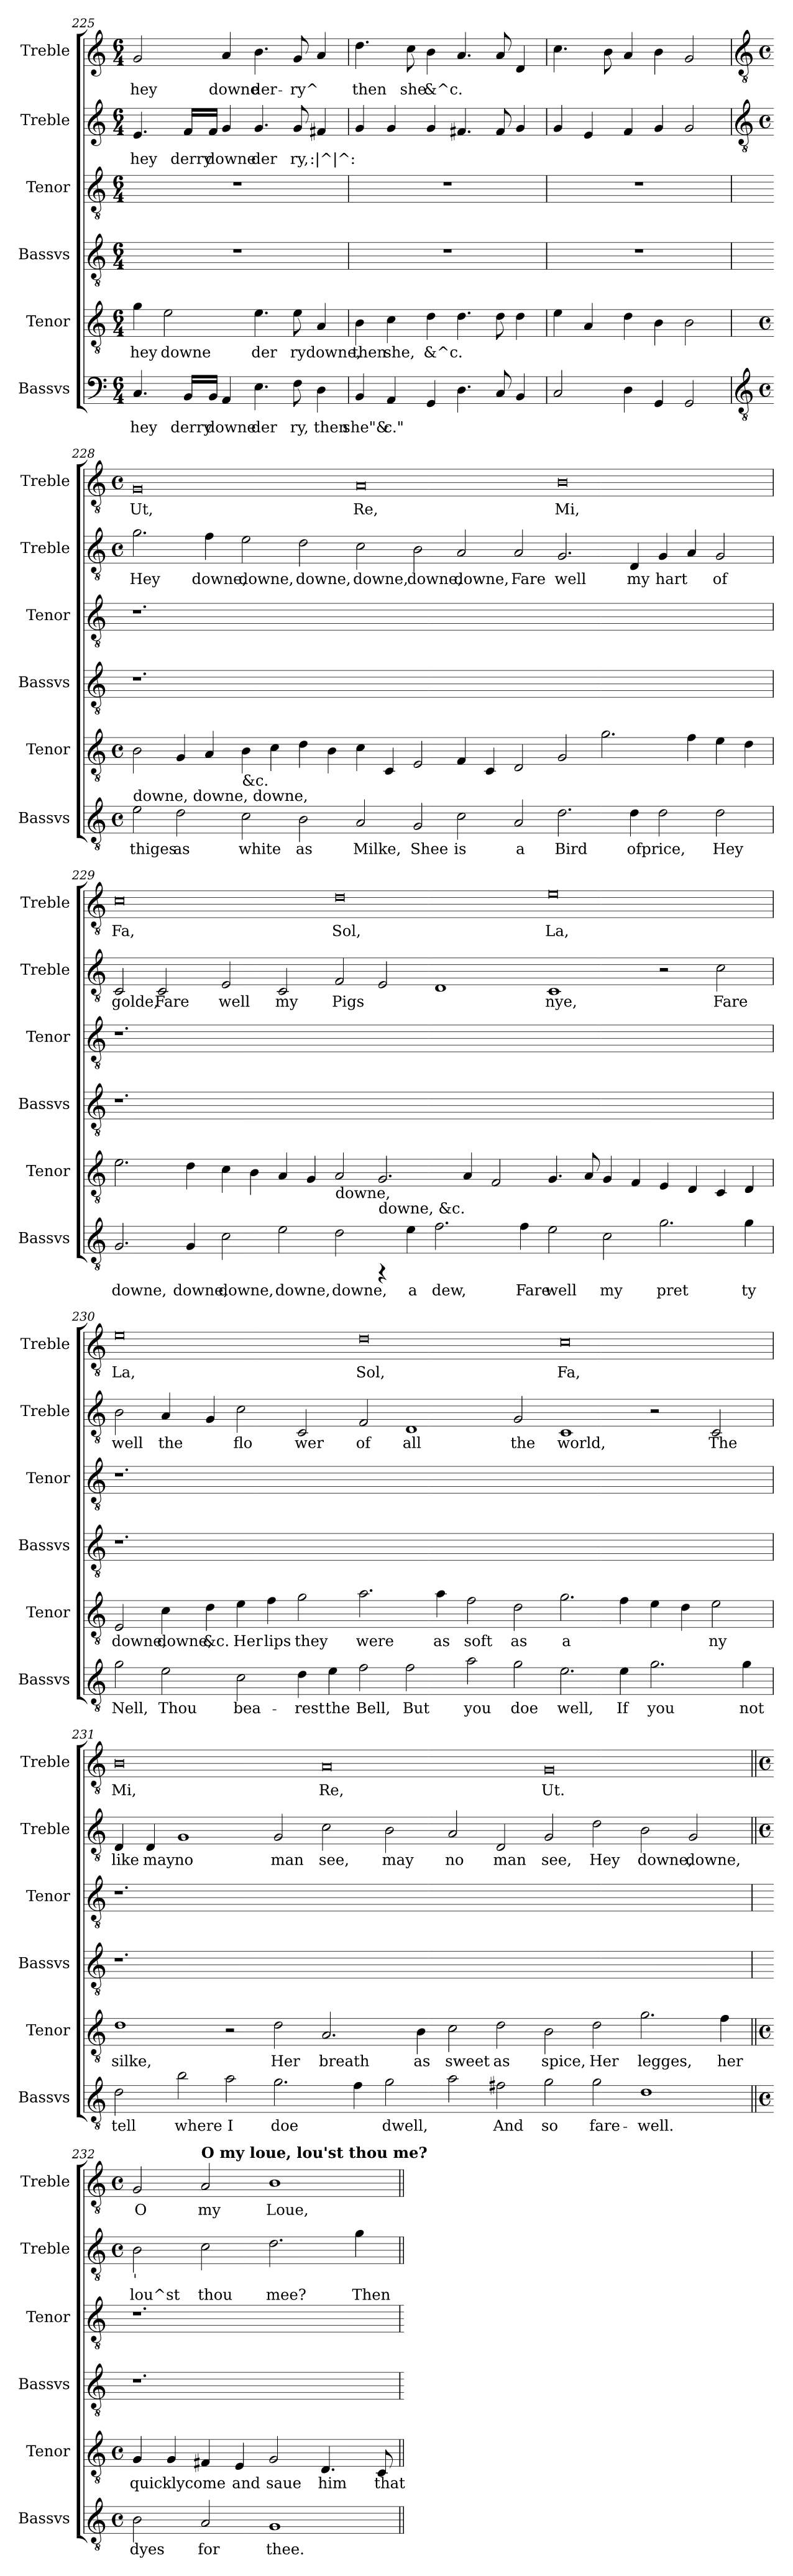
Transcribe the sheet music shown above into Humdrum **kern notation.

**kern	**text	**kern	**text	**kern	**kern	**kern	**text	**kern	**text
*part6	*part6	*part5	*part5	*part4	*part3	*part2	*part2	*part1	*part1
*staff6	*staff6	*staff5	*staff5	*staff4	*staff3	*staff2	*staff2	*staff1	*staff1
*I"Bassvs	*	*I"Tenor	*	*I"Bassvs	*I"Tenor	*I"Treble	*	*I"Treble	*
*I'Bassvs	*	*I'Tenor	*	*I'Bassvs	*I'Tenor	*I'Treble	*	*I'Treble	*
!!LO:LB:g=z
*clefF4	*	*clefGv2	*	*clefGv2	*clefGv2	*clefG2	*	*clefG2	*
*k[]	*	*k[]	*	*k[]	*k[]	*k[]	*	*k[]	*
*C:	*	*C:	*	*C:	*C:	*C:	*	*C:	*
*M6/4	*	*M6/4	*	*M6/4	*M6/4	*M6/4	*	*M6/4	*
=225	=225	=225	=225	=225	=225	=225	=225	=225	=225
!	!LO:LY:b:cj	!	!LO:LY:b:cj	!	!	!	!LO:LY:b:cj	!	!LO:LY:b:cj
4.C/	hey	4g\	hey	1.r	1.r	4.e/	hey	2g/	hey
!	!	!	!LO:LY:b:cj	!	!	!	!	!	!
.	.	2e\	downe	.	.	.	.	.	.
!	!LO:LY:b:cj	!	!	!	!	!	!LO:LY:b:cj	!	!
16BB/L	derry	.	.	.	.	16f/L	derry	.	.
!	!LO:LY:b:cj	!	!	!	!	!	!LO:LY:b:cj	!	!
16BB/J	downe	.	.	.	.	16f/J	downe	.	.
!	!LO:LY:b:cj	!	!	!	!	!	!LO:LY:b:cj	!	!LO:LY:b:cj
4AA/	.	.	.	.	.	4g/	.	4a/	downe
!	!LO:LY:b:cj	!	!LO:LY:b:cj	!	!	!	!LO:LY:b:cj	!	!LO:LY:b:cj
4.E\	der	4.e\	der	.	.	4.g/	der	4.b\	der-
!	!LO:LY:b:cj	!	!LO:LY:b:cj	!	!	!	!LO:LY:b:cj	!	!LO:LY:b:cj
8F\	ry,	8e\	ry	.	.	8g/	ry,	8g/	-ry^
!	!LO:LY:b:cj	!	!LO:LY:b:cj	!	!	!	!LO:LY:b:cj	!	!LO:LY:b:cj
4D\	then	4A/	downe,	.	.	4f#X/	:|^|^:	4a/	.
=226	=226	=226	=226	=226	=226	=226	=226	=226	=226
!	!LO:LY:b:cj	!	!LO:LY:b:cj	!	!	!	!LO:LY:b:cj	!	!LO:LY:b:cj
4BB/	she"&	4B\	then	1.r	1.r	4g/	.	4.dd\	then
!	!LO:LY:b:cj	!	!LO:LY:b:cj	!	!	!	!LO:LY:b:cj	!	!
4AA/	c."	4c\	she,	.	.	4g/	.	.	.
!	!	!	!	!	!	!	!	!	!LO:LY:b:cj
.	.	.	.	.	.	.	.	8cc\	she
!	!LO:LY:b:cj	!	!LO:LY:b:cj	!	!	!	!LO:LY:b:cj	!	!LO:LY:b:cj
4GG/	.	4d\	&^c.	.	.	4g/	.	4b\	&^c.
!	!LO:LY:b:cj	!	!LO:LY:b:cj	!	!	!	!LO:LY:b:cj	!	!LO:LY:b:cj
4.D\	.	4.d\	.	.	.	4.f#X/	.	4.a/	.
!	!LO:LY:b:cj	!	!LO:LY:b:cj	!	!	!	!LO:LY:b:cj	!	!LO:LY:b:cj
8C/	.	8d\	.	.	.	8f#/	.	8a/	.
!	!LO:LY:b:cj	!	!LO:LY:b:cj	!	!	!	!LO:LY:b:cj	!	!LO:LY:b:cj
4BB/	.	4d\	.	.	.	4g/	.	4d/	.
=227	=227	=227	=227	=227	=227	=227	=227	=227	=227
!	!LO:LY:b:cj	!	!LO:LY:b:cj	!	!	!	!LO:LY:b:cj	!	!LO:LY:b:cj
2C/	.	4e\	.	1.r	1.r	4g/	.	4.cc\	.
!	!	!	!LO:LY:b:cj	!	!	!	!LO:LY:b:cj	!	!
.	.	4A/	.	.	.	4e/	.	.	.
!	!	!	!	!	!	!	!	!	!LO:LY:b:cj
.	.	.	.	.	.	.	.	8b\	.
!	!LO:LY:b:cj	!	!LO:LY:b:cj	!	!	!	!LO:LY:b:cj	!	!LO:LY:b:cj
4D\	.	4d\	.	.	.	4f/	.	4a/	.
!	!LO:LY:b:cj	!	!LO:LY:b:cj	!	!	!	!LO:LY:b:cj	!	!LO:LY:b:cj
4GG/	.	4B\	.	.	.	4g/	.	4b\	.
!	!LO:LY:b:cj	!	!LO:LY:b:cj	!	!	!	!LO:LY:b:cj	!	!LO:LY:b:cj
2GG/	.	2B\	.	.	.	2g/	.	2g/	.
!!LO:PB:g=z
=228	=228	=228	=228	=228	=228	=228	=228	=228	=228
*clefGv2	*	*	*	*	*	*clefGv2	*	*clefGv2	*
*M4/4	*	*M4/4	*	*	*	*M4/4	*	*M4/4	*
*met(c)	*	*met(c)	*	*	*	*met(c)	*	*met(c)	*
!LO:TX:a:t=downe, downe, downe,	!	!	!	!	!	!	!	!	!
!	!LO:LY:b:cj	!	!LO:LY:b:cj	!	!	!	!LO:LY:b:cj	!	!LO:LY:b:cj
2e\	thiges	2B\	.	1.r	1.r	2.g\	Hey	0G	Ut,
!	!LO:LY:b:cj	!	!LO:LY:b:cj	!	!	!	!	!	!
2d\	as	4G/	.	.	.	.	.	.	.
!	!	!	!LO:LY:b:cj	!	!	!	!LO:LY:b:cj	!	!
.	.	4A/	.	.	.	4f\	downe,	.	.
!LO:TX:a:t=&c.	!	!	!	!	!	!	!	!	!
!	!LO:LY:b:cj	!	!LO:LY:b:cj	!	!	!	!LO:LY:b:cj	!	!
2c\	white	4B\	.	.	.	2e\	downe,	.	.
!	!	!	!LO:LY:b:cj	!	!	!	!	!	!
.	.	4c\	.	.	.	.	.	.	.
!	!LO:LY:b:cj	!	!LO:LY:b:cj	!	!	!	!LO:LY:b:cj	!	!
2B\	as	4d\	.	00ryy	00ryy	2d\	downe,	.	.
!	!	!	!LO:LY:b:cj	!	!	!	!	!	!
.	.	4B\	.	.	.	.	.	.	.
!	!LO:LY:b:cj	!	!LO:LY:b:cj	!	!	!	!LO:LY:b:cj	!	!LO:LY:b:cj
2A/	Milke,	4c\	.	.	.	2c\	downe,	0A	Re,
!	!	!	!LO:LY:b:cj	!	!	!	!	!	!
.	.	4C/	.	.	.	.	.	.	.
!	!LO:LY:b:cj	!	!LO:LY:b:cj	!	!	!	!LO:LY:b:cj	!	!
2G/	Shee	2E/	.	.	.	2B\	downe,	.	.
!	!LO:LY:b:cj	!	!LO:LY:b:cj	!	!	!	!LO:LY:b:cj	!	!
2c\	is	4F/	.	.	.	2A/	downe,	.	.
!	!	!	!LO:LY:b:cj	!	!	!	!	!	!
.	.	4C/	.	.	.	.	.	.	.
!	!LO:LY:b:cj	!	!LO:LY:b:cj	!	!	!	!LO:LY:b:cj	!	!
2A/	a	2D/	.	.	.	2A/	Fare	.	.
!	!LO:LY:b:cj	!	!LO:LY:b:cj	!	!	!	!LO:LY:b:cj	!	!LO:LY:b:cj
2.d\	Bird	2G/	.	.	.	2.G/	well	0B	Mi,
!	!	!	!LO:LY:b:cj	!	!	!	!	!	!
.	.	2.g\	.	.	.	.	.	.	.
!	!LO:LY:b:cj	!	!	!	!	!	!LO:LY:b:cj	!	!
4d\	ofprice,	.	.	.	.	4D/	my	.	.
!	!LO:LY:b:cj	!	!	!	!	!	!LO:LY:b:cj	!	!
2d\	.	.	.	.	.	4G/	hart	.	.
!	!	!	!LO:LY:b:cj	!	!	!	!LO:LY:b:cj	!	!
.	.	4f\	.	.	.	4A/	.	.	.
!	!LO:LY:b:cj	!	!LO:LY:b:cj	!	!	!	!LO:LY:b:cj	!	!
2d\	Hey	4e\	.	2ryy	2ryy	2G/	of	.	.
!	!	!	!LO:LY:b:cj	!	!	!	!	!	!
.	.	4d\	.	.	.	.	.	.	.
!!LO:LB:g=z
=229	=229	=229	=229	=229	=229	=229	=229	=229	=229
!	!LO:LY:b:cj	!	!LO:LY:b:cj	!	!	!	!LO:LY:b:cj	!	!LO:LY:b:cj
2.G/	downe,	2.e\	.	1.r	1.r	2C/	golde,	0c	Fa,
!	!	!	!	!	!	!	!LO:LY:b:cj	!	!
.	.	.	.	.	.	2C/	Fare	.	.
!	!LO:LY:b:cj	!	!LO:LY:b:cj	!	!	!	!	!	!
4G/	downe,	4d\	.	.	.	.	.	.	.
!	!LO:LY:b:cj	!	!LO:LY:b:cj	!	!	!	!LO:LY:b:cj	!	!
2c\	downe,	4c\	.	.	.	2E/	well	.	.
!	!	!	!LO:LY:b:cj	!	!	!	!	!	!
.	.	4B\	.	.	.	.	.	.	.
!	!LO:LY:b:cj	!	!LO:LY:b:cj	!	!	!	!LO:LY:b:cj	!	!
2e\	downe,	4A/	.	00ryy	00ryy	2C/	my	.	.
!	!	!	!LO:LY:b:cj	!	!	!	!	!	!
.	.	4G/	.	.	.	.	.	.	.
!	!	!LO:TX:b:t=downe,	!	!	!	!	!	!	!
!	!LO:LY:b:cj	!	!LO:LY:b:cj	!	!	!	!LO:LY:b:cj	!	!LO:LY:b:cj
2d\	downe,	2A/	.	.	.	2F/	Pigs	0d	Sol,
!	!	!LO:TX:b:t=downe, &c.	!	!	!	!	!	!	!
!	!	!	!LO:LY:b:cj	!	!	!	!LO:LY:b:cj	!	!
4rFF	.	2.G/	.	.	.	2E/	.	.	.
!	!LO:LY:b:cj	!	!	!	!	!	!	!	!
4e\	a	.	.	.	.	.	.	.	.
!	!LO:LY:b:cj	!	!	!	!	!	!LO:LY:b:cj	!	!
2.f\	dew,	.	.	.	.	1D	.	.	.
!	!	!	!LO:LY:b:cj	!	!	!	!	!	!
.	.	4A/	.	.	.	.	.	.	.
!	!	!	!LO:LY:b:cj	!	!	!	!	!	!
.	.	2F/	.	.	.	.	.	.	.
!	!LO:LY:b:cj	!	!	!	!	!	!	!	!
4f\	Fare	.	.	.	.	.	.	.	.
!	!LO:LY:b:cj	!	!LO:LY:b:cj	!	!	!	!LO:LY:b:cj	!	!LO:LY:b:cj
2e\	well	4.G/	.	.	.	1C	nye,	0e	La,
!	!	!	!LO:LY:b:cj	!	!	!	!	!	!
.	.	8A/	.	.	.	.	.	.	.
!	!LO:LY:b:cj	!	!LO:LY:b:cj	!	!	!	!	!	!
2c\	my	4G/	.	.	.	.	.	.	.
!	!	!	!LO:LY:b:cj	!	!	!	!	!	!
.	.	4F/	.	.	.	.	.	.	.
!	!LO:LY:b:cj	!	!LO:LY:b:cj	!	!	!	!	!	!
2.g\	pret	4E/	.	.	.	2r	.	.	.
!	!	!	!LO:LY:b:cj	!	!	!	!	!	!
.	.	4D/	.	.	.	.	.	.	.
!	!	!	!LO:LY:b:cj	!	!	!	!LO:LY:b:cj	!	!
.	.	4C/	.	2ryy	2ryy	2c\	Fare	.	.
!	!LO:LY:b:cj	!	!LO:LY:b:cj	!	!	!	!	!	!
4g\	ty	4D/	.	.	.	.	.	.	.
!!LO:LB:g=z
=230	=230	=230	=230	=230	=230	=230	=230	=230	=230
!	!LO:LY:b:cj	!	!LO:LY:b:cj	!	!	!	!LO:LY:b:cj	!	!LO:LY:b:cj
2g\	Nell,	2E/	downe,	1.r	1.r	2B\	well	0e	La,
!	!LO:LY:b:cj	!	!LO:LY:b:cj	!	!	!	!LO:LY:b:cj	!	!
2e\	Thou	4c\	downe,	.	.	4A/	the	.	.
!	!	!	!LO:LY:b:cj	!	!	!	!LO:LY:b:cj	!	!
.	.	4d\	&c.	.	.	4G/	.	.	.
!	!LO:LY:b:cj	!	!LO:LY:b:cj	!	!	!	!LO:LY:b:cj	!	!
2c\	bea-	4e\	Her	.	.	2c\	flo	.	.
!	!	!	!LO:LY:b:cj	!	!	!	!	!	!
.	.	4f\	lips	.	.	.	.	.	.
!	!LO:LY:b:cj	!	!LO:LY:b:cj	!	!	!	!LO:LY:b:cj	!	!
4d\	-rest	2g\	they	00ryy	00ryy	2C/	wer	.	.
!	!LO:LY:b:cj	!	!	!	!	!	!	!	!
4e\	the	.	.	.	.	.	.	.	.
!	!LO:LY:b:cj	!	!LO:LY:b:cj	!	!	!	!LO:LY:b:cj	!	!LO:LY:b:cj
2f\	Bell,	2.a\	were	.	.	2F/	of	0d	Sol,
!	!LO:LY:b:cj	!	!	!	!	!	!LO:LY:b:cj	!	!
2f\	But	.	.	.	.	1D	all	.	.
!	!	!	!LO:LY:b:cj	!	!	!	!	!	!
.	.	4a\	as	.	.	.	.	.	.
!	!LO:LY:b:cj	!	!LO:LY:b:cj	!	!	!	!	!	!
2a\	you	2f\	soft	.	.	.	.	.	.
!	!LO:LY:b:cj	!	!LO:LY:b:cj	!	!	!	!LO:LY:b:cj	!	!
2g\	doe	2d\	as	.	.	2G/	the	.	.
!	!LO:LY:b:cj	!	!LO:LY:b:cj	!	!	!	!LO:LY:b:cj	!	!LO:LY:b:cj
2.e\	well,	2.g\	a	.	.	1C	world,	0c	Fa,
!	!LO:LY:b:cj	!	!LO:LY:b:cj	!	!	!	!	!	!
4e\	If	4f\	.	.	.	.	.	.	.
!	!LO:LY:b:cj	!	!LO:LY:b:cj	!	!	!	!	!	!
2.g\	you	4e\	.	.	.	2r	.	.	.
!	!	!	!LO:LY:b:cj	!	!	!	!	!	!
.	.	4d\	.	.	.	.	.	.	.
!	!	!	!LO:LY:b:cj	!	!	!	!LO:LY:b:cj	!	!
.	.	2e\	ny	2ryy	2ryy	2C/	The	.	.
!	!LO:LY:b:cj	!	!	!	!	!	!	!	!
4g\	not	.	.	.	.	.	.	.	.
!!LO:PB:g=z
=231	=231	=231	=231	=231	=231	=231	=231	=231	=231
!	!LO:LY:b:cj	!	!LO:LY:b:cj	!	!	!	!LO:LY:b:cj	!	!LO:LY:b:cj
2d\	tell	1d	silke,	1.r	1.r	4D/	like	0B	Mi,
!	!	!	!	!	!	!	!LO:LY:b:cj	!	!
.	.	.	.	.	.	4D/	may	.	.
!	!LO:LY:b:cj	!	!	!	!	!	!LO:LY:b:cj	!	!
2b\	where	.	.	.	.	1G	no	.	.
!	!LO:LY:b:cj	!	!	!	!	!	!	!	!
2a\	I	2r	.	.	.	.	.	.	.
!	!LO:LY:b:cj	!	!LO:LY:b:cj	!	!	!	!LO:LY:b:cj	!	!
2.g\	doe	2d\	Her	00ryy	00ryy	2G/	man	.	.
!	!	!	!LO:LY:b:cj	!	!	!	!LO:LY:b:cj	!	!LO:LY:b:cj
.	.	2.A/	breath	.	.	2c\	see,	0A	Re,
!	!LO:LY:b:cj	!	!	!	!	!	!	!	!
4f\	.	.	.	.	.	.	.	.	.
!	!LO:LY:b:cj	!	!	!	!	!	!LO:LY:b:cj	!	!
2g\	dwell,	.	.	.	.	2B\	may	.	.
!	!	!	!LO:LY:b:cj	!	!	!	!	!	!
.	.	4B\	as	.	.	.	.	.	.
!	!LO:LY:b:cj	!	!LO:LY:b:cj	!	!	!	!LO:LY:b:cj	!	!
2a\	.	2c\	sweet	.	.	2A/	no	.	.
!	!LO:LY:b:cj	!	!LO:LY:b:cj	!	!	!	!LO:LY:b:cj	!	!
2f#X\	And	2d\	as	.	.	2D/	man	.	.
!	!LO:LY:b:cj	!	!LO:LY:b:cj	!	!	!	!LO:LY:b:cj	!	!LO:LY:b:cj
2g\	so	2B\	spice,	.	.	2G/	see,	0G	Ut.
!	!LO:LY:b:cj	!	!LO:LY:b:cj	!	!	!	!LO:LY:b:cj	!	!
2g\	fare-	2d\	Her	.	.	2d\	Hey	.	.
!	!LO:LY:b:cj	!	!LO:LY:b:cj	!	!	!	!LO:LY:b:cj	!	!
1d	-well.	2.g\	legges,	.	.	2B\	downe,	.	.
!	!	!	!	!	!	!	!LO:LY:b:cj	!	!
.	.	.	.	2ryy	2ryy	2G/	downe,	.	.
!	!	!	!LO:LY:b:cj	!	!	!	!	!	!
.	.	4f\	her	.	.	.	.	.	.
!!LO:LB:g=z
=232||	=232||	=232||	=232||	=232	=232	=232||	=232||	=232||	=232||
*M4/4	*	*M4/4	*	*	*	*M4/4	*	*M4/4	*
*met(c)	*	*met(c)	*	*	*	*met(c)	*	*met(c)	*
!	!	!	!	!	!	!LO:TX:b:t='	!	!	!
!	!LO:LY:b:cj	!	!LO:LY:b:cj	!	!	!	!LO:LY:b:cj	!	!LO:LY:b:cj
2B\	dyes	4G/	quicklycome	1.r	1.r	2B\	lou^st	2G/	O
!	!	!	!LO:LY:b:cj	!	!	!	!	!	!
.	.	4G/	.	.	.	.	.	.	.
!	!	!	!	!	!	!	!	!LO:TX:a:B:t=O my loue, lou'st thou me?	!
!	!LO:LY:b:cj	!	!LO:LY:b:cj	!	!	!	!LO:LY:b:cj	!	!LO:LY:b:cj
2A/	for	4F#X/	.	.	.	2c\	thou	2A/	my
!	!	!	!LO:LY:b:cj	!	!	!	!	!	!
.	.	4E/	and	.	.	.	.	.	.
!	!LO:LY:b:cj	!	!LO:LY:b:cj	!	!	!	!LO:LY:b:cj	!	!LO:LY:b:cj
1G	thee.	2G/	saue	.	.	2.d\	mee?	1B	Loue,
!	!	!	!LO:LY:b:cj	!	!	!	!	!	!
.	.	4.D/	him	2ryy	2ryy	.	.	.	.
!	!	!	!	!	!	!	!LO:LY:b:cj	!	!
.	.	.	.	.	.	4g\	Then	.	.
!	!	!	!LO:LY:b:cj	!	!	!	!	!	!
.	.	8C/	that	.	.	.	.	.	.
=||	=||	=||	=||	=	=	=||	=||	=||	=||
*-	*-	*-	*-	*-	*-	*-	*-	*-	*-
